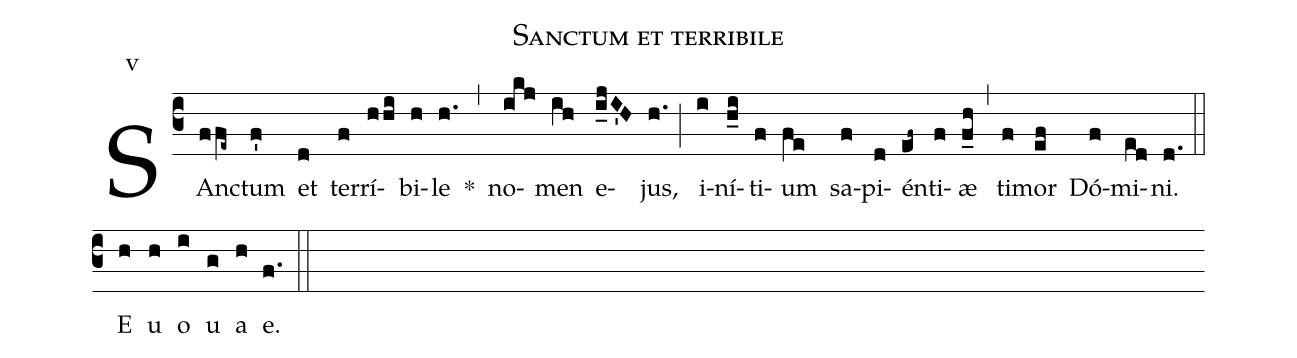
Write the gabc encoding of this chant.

name:Sanctum et terribile;
mode:v;
%%
(c3) SAn(ffe~)ctum(f') et(d) ter(f)rí(hhi)bi(h)le(h.) *(,) no(ikj)men(ih) e(i_jI'H)jus,(h.) (;) i(i)ní(h_i)ti(f)um(fe) sa(f)pi(d)én(ef~)ti(f)æ(f_h) (,) ti(f)mor(ef) Dó(f)mi(ed)ni.(d.) (::) <eu> E(h) u(h) o(i) u(g) a(h) e.(f.) </eu> (::)
